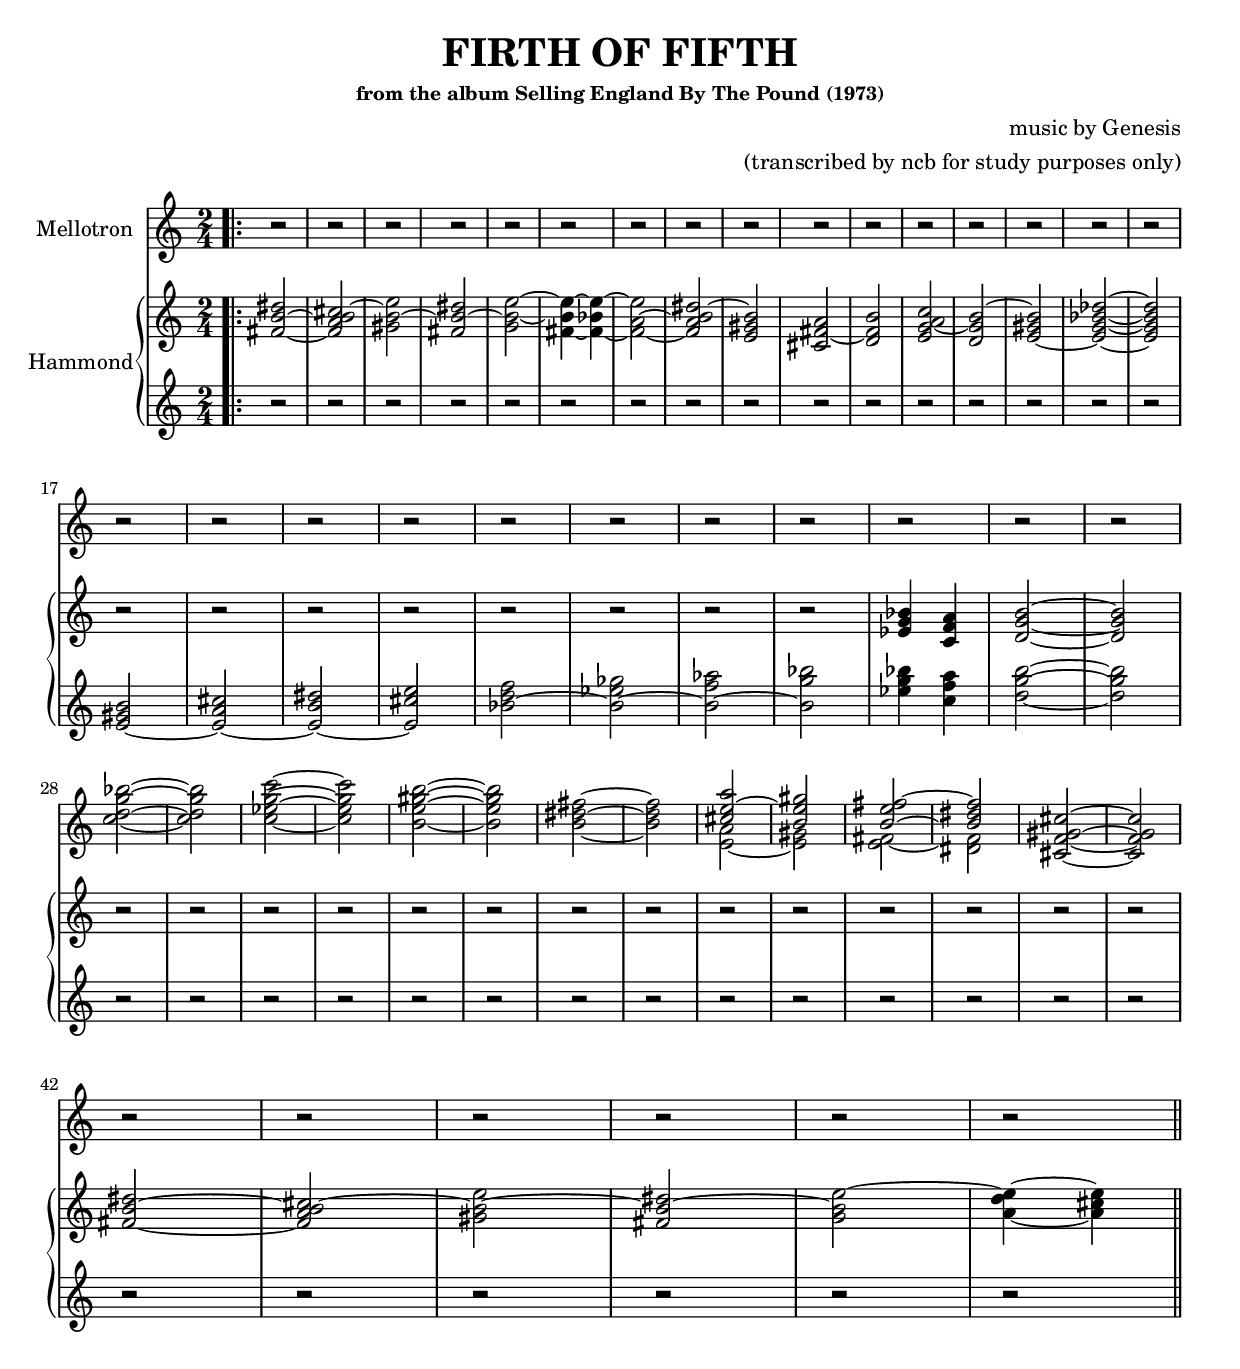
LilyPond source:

\version "2.12.3"
#(ly:set-option 'delete-intermediate-files #t)


% ----------------------------------------------------------------------------
% PARTE PRIMA (HAMMOND + MELLOTRON)
% ----------------------------------------------------------------------------

hammondUpperPartePrimaA = \relative c' {
	<fis b dis>2~
	<fis a b cis>2~
	<gis b e>2~
	<fis b dis>2~

	<g b e>2~
    <fis b e>4~ <fis bes e>4~
	<fis a e'>2~
	<fis a b dis>2~

    <e gis b>2~
	<cis fis a>2~
	<d fis b>2~
	<e g a c>2~

	<d g b>2~
	<e gis b>2~
	<e g bes des>2~
	<e g bes des>2
}


hammondUpperPartePrimaB = \relative c' {
	r2 r2 r2 r2
	r2 r2 r2 r2

	<ees g bes>4	<c f a>4
	<d g b>2~
	<d g b>2
}
hammondLowerPartePrimaB = \relative c' {
    <e gis b>2~
	<e a cis>2~
	<e b' dis>2~
	<e cis' e>2

	<bes' d f>2~
	<bes ees ges>2~
	<bes f' aes>2~
	<bes g' bes>2

	<ees g bes>4	<c f a>4
	<d g b>2~
	<d g b>2
}

mellotronPartePrimaC = \relative c'' {
    <c d g bes>2~
	<c d g bes>2
	<c ees g c>2~
	<c ees g c>2

	<b e gis b>2~
	<b e gis b>2
	<b dis fis>2~
	<b dis fis>2

	<< {
	  <cis e a>2~
	  <b e gis>2
	  <b e fis>2~
	  <b dis fis>2
    } \\ {
	  <e, a>2~
	  <e gis>2
	  <e fis>2~
	  <dis fis>2
    } >>

	<cis f gis cis>2~
    <cis f gis cis>2
}

hammondUpperPartePrimaD = \relative c' {
	<fis b dis>2~
	<fis a b cis>2~
	<gis b e>2~
	<fis b dis>2~

	<g b e>2~
    <a d e>4~ <a cis e>4~
}


% ----------------------------------------------------------------------------
% PARTE SECONDA (PIANO + FLUTE)
% ----------------------------------------------------------------------------


% ----------------------------------------------------------------------------
% PARTE TERZA (HAMMOND + SYNTH)
% ----------------------------------------------------------------------------


% ----------------------------------------------------------------------------
% PARTE QUARTA (HAMMOND + MELLOTRON)
% ----------------------------------------------------------------------------


% ----------------------------------------------------------------------------
% PARTE QUINTA (HAMMOND + MELLOTRON)
% ----------------------------------------------------------------------------


% ----------------------------------------------------------------------------
% ----------------------------------------------------------------------------
% ----------------------------------------------------------------------------


mellotronPartePrima = {
    \clef violin
    \key c \major
    \time 2/4

	\bar "|:" \repeat volta 1 {
	    r2 r2 r2 r2
		r2 r2 r2 r2
		r2 r2 r2 r2
		r2 r2 r2 r2
	}
	\break
	r2 r2 r2 r2
	r2 r2 r2 r2
	r2 r2 r2
	\break
	\mellotronPartePrimaC
	\break
	r2 r2 r2 r2
	r2 r2
	\bar "||"
}

hammondPartePrimaUpper = {
    \clef violin
    \key c \major
    \time 2/4

	\bar "|:" \repeat volta 1 {
	    \hammondUpperPartePrimaA
	}
	\break
	\hammondUpperPartePrimaB
	\break
	r2 r2 r2 r2
	r2 r2 r2 r2
	r2 r2 r2 r2
	r2 r2
	\break
	\hammondUpperPartePrimaD
	\bar "||"
}

hammondPartePrimaLower = {
    \clef violin
    \key c \major
    \time 2/4

	\bar "|:" \repeat volta 1 {
	    r2 r2 r2 r2
		r2 r2 r2 r2
		r2 r2 r2 r2
		r2 r2 r2 r2
	}
	\break
	\hammondLowerPartePrimaB
	\break
	r2 r2 r2 r2
	r2 r2 r2 r2
	r2 r2 r2 r2
	r2 r2
	\break
	r2 r2 r2 r2
	r2 r2
	\bar "||"
}


% ----------------------------------------------------------------------------


% ----------------------------------------------------------------------------


#(set-global-staff-size 19)


\book { 

    \header {
        title       = \markup {\larger "FIRTH OF FIFTH"}
	    subtitle    = ""
	    subsubtitle = "from the album Selling England By The Pound (1973)"
        composer    = "music by Genesis"
	    arranger    = "(transcribed by ncb for study purposes only)"
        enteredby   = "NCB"
        piece       = \markup { \bold "                     Andante moderato." \smaller { (\note #"4"#1 = 132) } }
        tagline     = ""
    }


    \score {
	    <<
  	        \new Staff = "Mellotron" \with { midiInstrument = #"string ensemble 1" }
	        <<
		        \set Staff.instrumentName = "Mellotron"
	            \mellotronPartePrima
            >>
            \new PianoStaff \with {midiInstrument = #"drawbar organ"}
		    <<
                \set PianoStaff.instrumentName = "Hammond"
	            \new Staff = upper \hammondPartePrimaUpper
	            \new Staff = lower \hammondPartePrimaLower
            >>
		>>
		\header {piece = " "}
	    \layout {  }
	    \midi { \context { tempoWholesPerMinute = #(ly:make-moment 132 4) } }
    }


	\paper{
	    ragged-bottom = ##t
        ragged-last-bottom = ##t
    }

}
